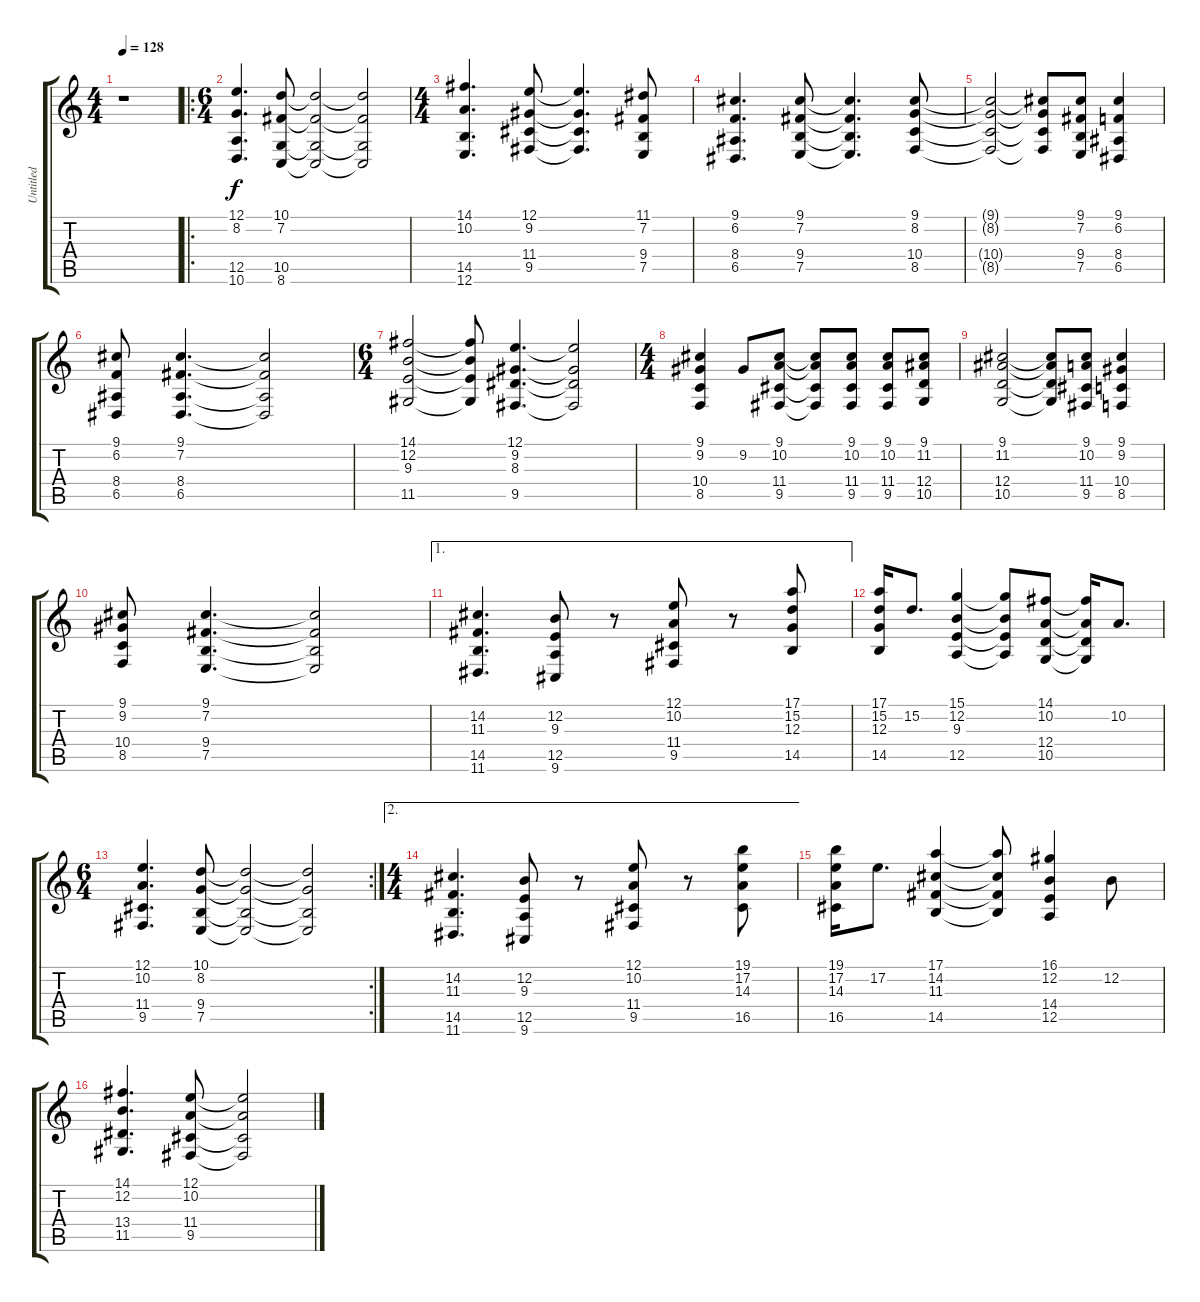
\track ("Untitled" "Untitled") {instrument electricpiano1}
\staff {score tabs}
\tuning (E4 B3 G3 D3 A2 E2) {hide}
\ts (4 4)
\tempo 128
\clef g2
\ks c
r.1{dy f instrument electricpiano1} |
\ro
\ts (6 4)
(12.1 8.2 12.5 10.6).4{d} (10.1 7.2 10.5 8.6).8 (10.1{t} 7.2{t} 10.5{t} 8.6{t}).2 (10.1{t} 7.2{t} 10.5{t} 8.6{t}).2 |
\ts (4 4)
(14.1 10.2 14.5 12.6).4{d} (12.1 9.2 11.4 9.5).8 (12.1{t} 9.2{t} 11.4{t} 9.5{t}).4{d} (11.1 7.2 9.4 7.5).8 |
(9.1 6.2 8.4 6.5).4{d} (9.1 7.2 9.4 7.5).8 (9.1{t} 7.2{t} 9.4{t} 7.5{t}).4{d} (9.1 8.2 10.4 8.5).8 |
(9.1{t} 8.2{t} 10.4{t} 8.5{t}).2 (9.1{t} 8.2{t} 10.4{t} 8.5{t}).8 (9.1 7.2 9.4 7.5).8 (9.1 6.2 8.4 6.5).4 |
(9.1 6.2 8.4 6.5).8 (9.1 7.2 8.4 6.5).4{d} (9.1{t} 7.2{t} 8.4{t} 6.5{t}).2 |
\ts (6 4)
(14.1 12.2 9.3 11.5).2 (14.1{t} 12.2{t} 9.3{t} 11.5{t}).8 (12.1 9.2 8.3 9.5).4{d} (12.1{t} 9.2{t} 8.3{t} 9.5{t}).2 |
\ts (4 4)
(9.1 9.2 10.4 8.5).4 9.2.8 (9.1 10.2 11.4 9.5).8 (9.1{t} 10.2{t} 11.4{t} 9.5{t}).8 (9.1 10.2 11.4 9.5).8 (9.1 10.2 11.4 9.5).8 (9.1 11.2 12.4 10.5).8 |
(9.1 11.2 12.4 10.5).2 (9.1{t} 11.2{t} 12.4{t} 10.5{t}).8 (9.1 10.2 11.4 9.5).8 (9.1 9.2 10.4 8.5).4 |
(9.1 9.2 10.4 8.5).8 (9.1 7.2 9.4 7.5).4{d} (9.1{t} 7.2{t} 9.4{t} 7.5{t}).2 |
\ae 1
(14.2 11.3 14.5 11.6).4{d} (12.2 9.3 12.5 9.6).8 r.8 (12.1 10.2 11.4 9.5).8 r.8 (17.1 15.2 12.3 14.5).8 |
(17.1 15.2 12.3 14.5).16 15.2.8{d} (15.1 12.2 9.3 12.5).4 (15.1{t} 12.2{t} 9.3{t} 12.5{t}).8 (14.1 10.2 12.4 10.5).8 (14.1{t} 10.2{t} 12.4{t} 10.5{t}).16 10.2.8{d} |
\rc 2
\ts (6 4)
(12.1 10.2 11.4 9.5).4{d} (10.1 8.2 9.4 7.5).8 (10.1{t} 8.2{t} 9.4{t} 7.5{t}).2 (10.1{t} 8.2{t} 9.4{t} 7.5{t}).2 |
\ae 2
\ts (4 4)
(14.2 11.3 14.5 11.6).4{d} (12.2 9.3 12.5 9.6).8 r.8 (12.1 10.2 11.4 9.5).8 r.8 (19.1 17.2 14.3 16.5).8 |
(19.1 17.2 14.3 16.5).16 17.2.8{d} (17.1 14.2 11.3 14.5).4 (17.1{t} 14.2{t} 11.3{t} 14.5{t}).8 (16.1 12.2 14.4 12.5).4 12.2.8 |
(14.1 12.2 13.4 11.5).4{d} (12.1 10.2 11.4 9.5).8 (12.1{t} 10.2{t} 11.4{t} 9.5{t}).2
